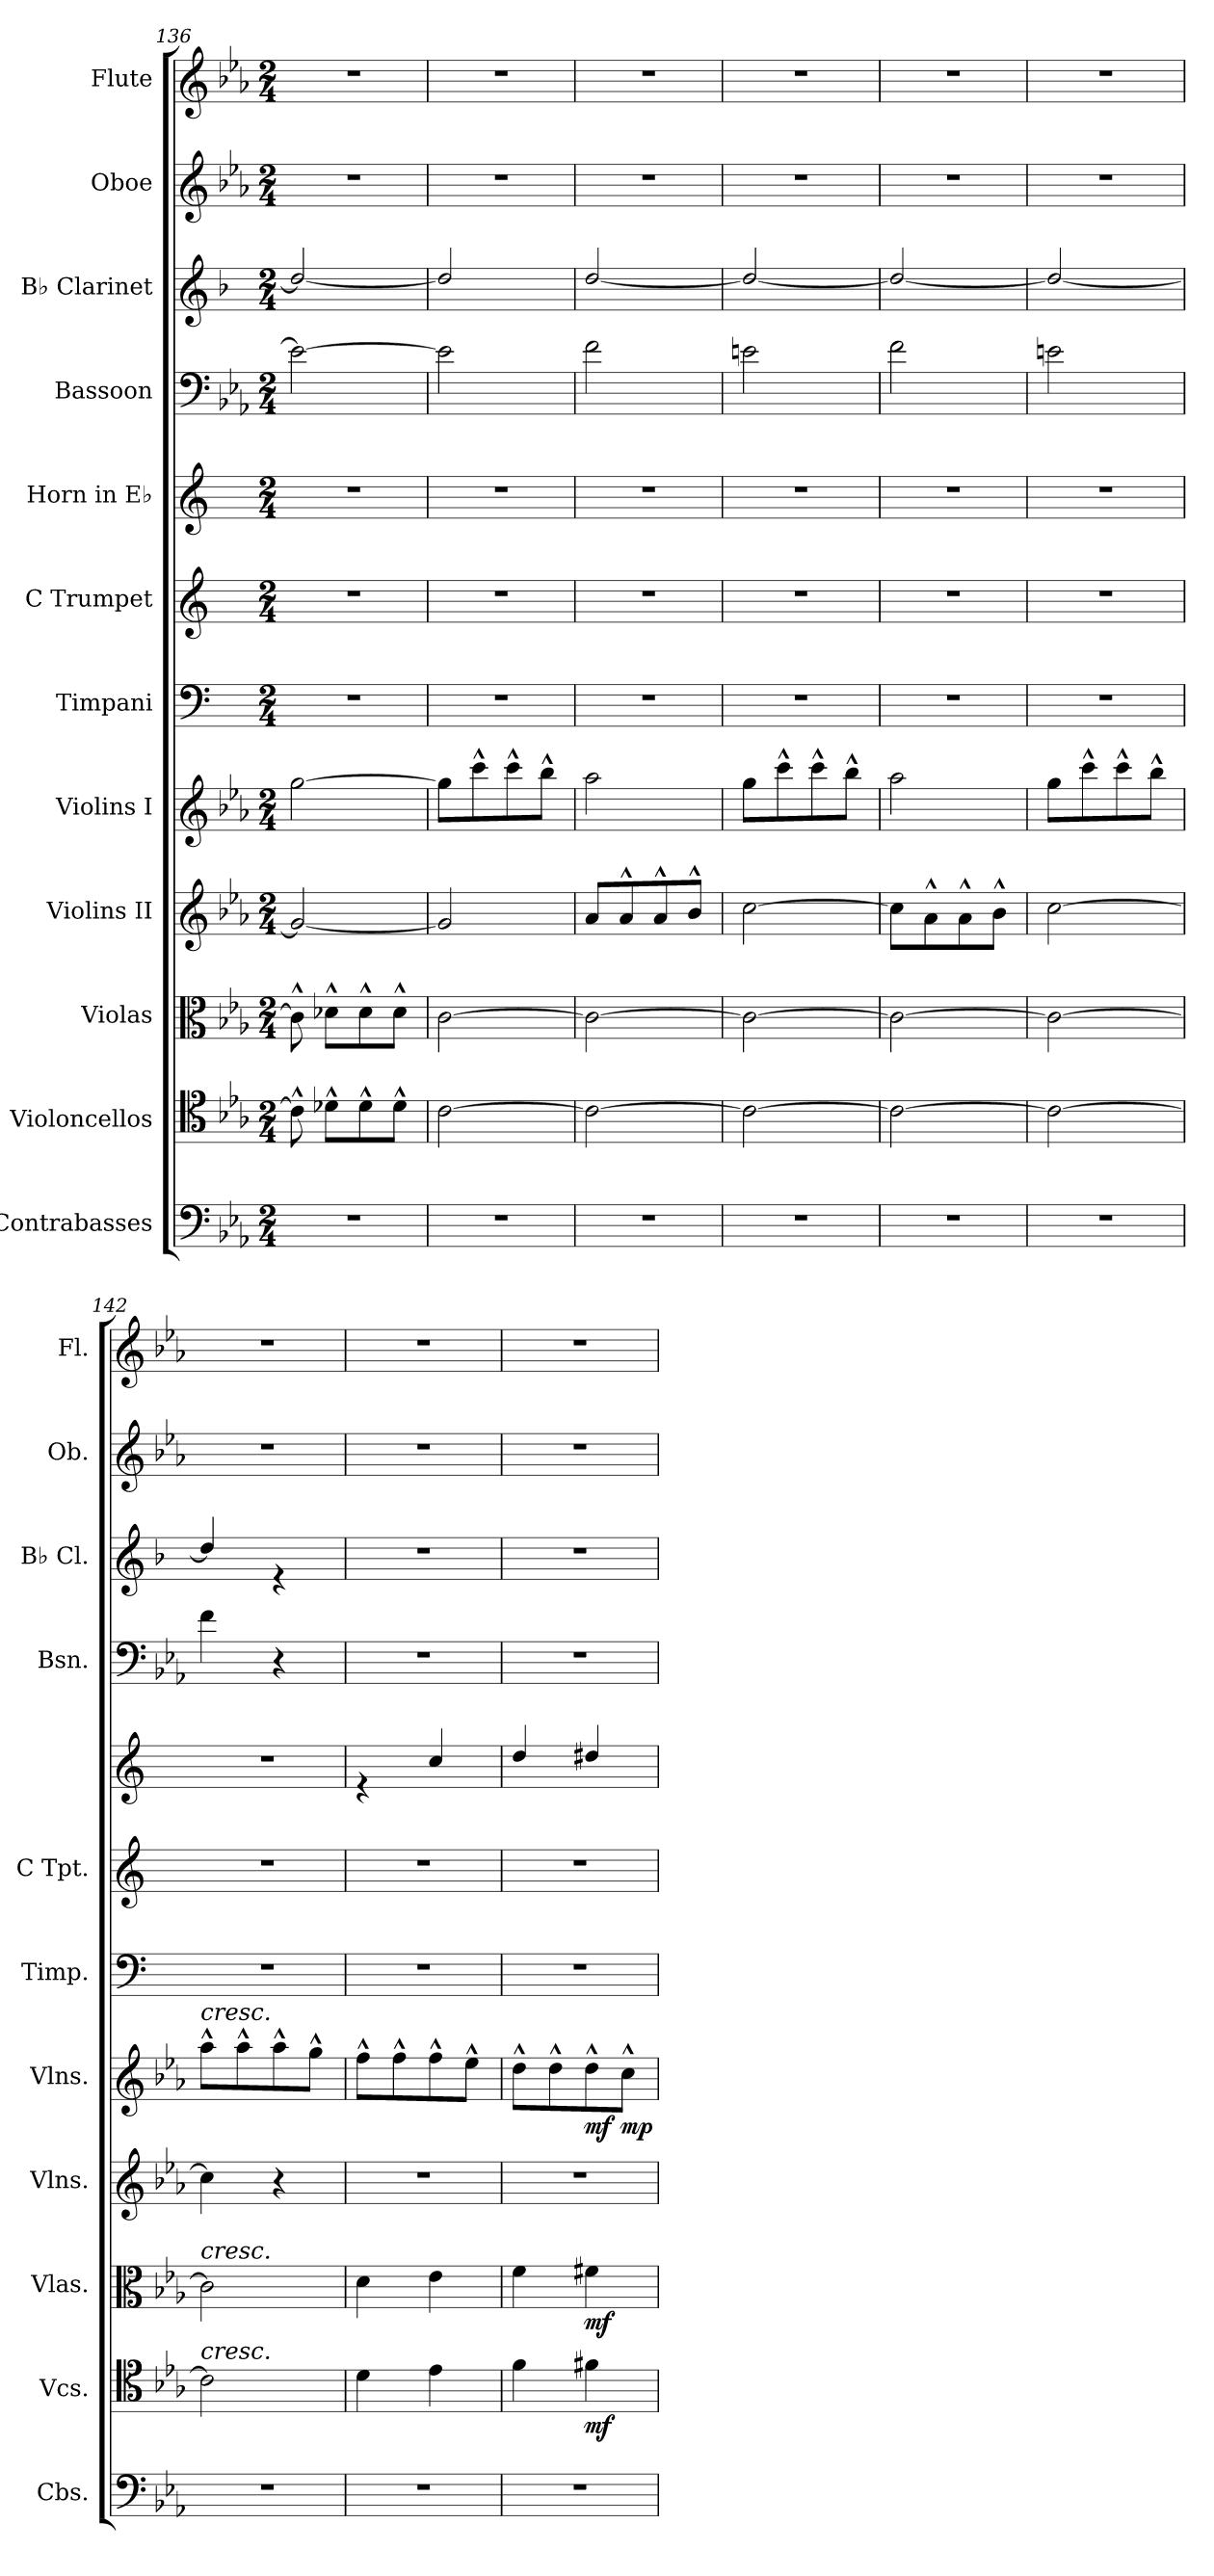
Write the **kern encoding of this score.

**kern	**kern	**dynam	**kern	**dynam	**kern	**kern	**dynam	**kern	**kern	**kern	**kern	**kern	**kern	**kern
*part12	*part11	*part11	*part10	*part10	*part9	*part8	*part8	*part7	*part6	*part5	*part4	*part3	*part2	*part1
*staff12	*staff11	*staff11	*staff10	*staff10	*staff9	*staff8	*staff8	*staff7	*staff6	*staff5	*staff4	*staff3	*staff2	*staff1
*I"Contrabasses	*I"Violoncellos	*	*I"Violas	*	*I"Violins II	*I"Violins I	*	*I"Timpani	*I"C Trumpet	*I"Horn in E♭	*I"Bassoon	*I"B♭ Clarinet	*I"Oboe	*I"Flute
*I'Cbs.	*I'Vcs.	*	*I'Vlas.	*	*I'Vlns.	*I'Vlns.	*	*I'Timp.	*I'C Tpt.	*	*I'Bsn.	*I'B♭ Cl.	*I'Ob.	*I'Fl.
*clefF4	*clefC4	*	*clefC3	*	*clefG2	*clefG2	*	*clefF4	*clefG2	*clefG2	*clefF4	*clefG2	*clefG2	*clefG2
*ITrd7c12	*	*	*	*	*	*	*	*	*	*ITrd4c7	*	*ITrd1c2	*	*
*k[b-e-a-]	*k[b-e-a-]	*	*k[b-e-a-]	*	*k[b-e-a-]	*k[b-e-a-]	*	*k[]	*k[]	*k[b-]	*k[b-e-a-]	*k[b-e-a-]	*k[b-e-a-]	*k[b-e-a-]
*M2/4	*M2/4	*	*M2/4	*	*M2/4	*M2/4	*	*M2/4	*M2/4	*M2/4	*M2/4	*M2/4	*M2/4	*M2/4
=136	=136	=136	=136	=136	=136	=136	=136	=136	=136	=136	=136	=136	=136	=136
2r	8c^^\]	.	8c^^\]	.	2g/_	[2gg\	.	2r	2r	2r	2e\_	2cc/_	2r	2r
.	8d-X^^\L	.	8d-X^^\L	.	.	.	.	.	.	.	.	.	.	.
.	8d-^^\	.	8d-^^\	.	.	.	.	.	.	.	.	.	.	.
.	8d-^^\J	.	8d-^^\J	.	.	.	.	.	.	.	.	.	.	.
=137	=137	=137	=137	=137	=137	=137	=137	=137	=137	=137	=137	=137	=137	=137
2r	[2c\	.	[2c\	.	2g/]	8gg\L]	.	2r	2r	2r	2e\]	2cc/]	2r	2r
.	.	.	.	.	.	8ccc^^\	.	.	.	.	.	.	.	.
.	.	.	.	.	.	8ccc^^\	.	.	.	.	.	.	.	.
.	.	.	.	.	.	8bb-^^\J	.	.	.	.	.	.	.	.
=138	=138	=138	=138	=138	=138	=138	=138	=138	=138	=138	=138	=138	=138	=138
2r	2c\_	.	2c\_	.	8a-/L	2aa-\	.	2r	2r	2r	2f\	[2cc/	2r	2r
.	.	.	.	.	8a-^^/	.	.	.	.	.	.	.	.	.
.	.	.	.	.	8a-^^/	.	.	.	.	.	.	.	.	.
.	.	.	.	.	8b-^^/J	.	.	.	.	.	.	.	.	.
=139	=139	=139	=139	=139	=139	=139	=139	=139	=139	=139	=139	=139	=139	=139
2r	2c\_	.	2c\_	.	[2cc\	8gg\L	.	2r	2r	2r	2en\	2cc/_	2r	2r
.	.	.	.	.	.	8ccc^^\	.	.	.	.	.	.	.	.
.	.	.	.	.	.	8ccc^^\	.	.	.	.	.	.	.	.
.	.	.	.	.	.	8bb-^^\J	.	.	.	.	.	.	.	.
=140	=140	=140	=140	=140	=140	=140	=140	=140	=140	=140	=140	=140	=140	=140
2r	2c\_	.	2c\_	.	8cc\L]	2aa-\	.	2r	2r	2r	2f\	2cc/_	2r	2r
.	.	.	.	.	8a-^^\	.	.	.	.	.	.	.	.	.
.	.	.	.	.	8a-^^\	.	.	.	.	.	.	.	.	.
.	.	.	.	.	8b-^^\J	.	.	.	.	.	.	.	.	.
!!LO:PB:g=z
=141	=141	=141	=141	=141	=141	=141	=141	=141	=141	=141	=141	=141	=141	=141
2r	2c\_	.	2c\_	.	[2cc\	8gg\L	.	2r	2r	2r	2en\	2cc/_	2r	2r
.	.	.	.	.	.	8ccc^^\	.	.	.	.	.	.	.	.
.	.	.	.	.	.	8ccc^^\	.	.	.	.	.	.	.	.
.	.	.	.	.	.	8bb-^^\J	.	.	.	.	.	.	.	.
=142	=142	=142	=142	=142	=142	=142	=142	=142	=142	=142	=142	=142	=142	=142
!	!	!	!	!	!	!LO:TX:a:i:t=cresc.	!	!	!	!	!	!	!	!
!	!	!	!LO:TX:a:i:t=cresc.	!	!	!	!	!	!	!	!	!	!	!
!	!LO:TX:a:i:t=cresc.	!	!	!	!	!	!	!	!	!	!	!	!	!
2r	2c\]	.	2c\]	.	4cc\]	8aa-^^\L	.	2r	2r	2r	4f\	4cc/]	2r	2r
.	.	.	.	.	.	8aa-^^\	.	.	.	.	.	.	.	.
.	.	.	.	.	4r	8aa-^^\	.	.	.	.	4r	4re	.	.
.	.	.	.	.	.	8gg^^\J	.	.	.	.	.	.	.	.
=143	=143	=143	=143	=143	=143	=143	=143	=143	=143	=143	=143	=143	=143	=143
2r	4d\	.	4d\	.	2r	8ff^^\L	.	2r	2r	4re	2r	2r	2r	2r
.	.	.	.	.	.	8ff^^\	.	.	.	.	.	.	.	.
.	4e-\	.	4e-\	.	.	8ff^^\	.	.	.	4f/	.	.	.	.
.	.	.	.	.	.	8ee-^^\J	.	.	.	.	.	.	.	.
=144	=144	=144	=144	=144	=144	=144	=144	=144	=144	=144	=144	=144	=144	=144
2r	4f\	.	4f\	.	2r	8dd^^\L	.	2r	2r	4g/	2r	2r	2r	2r
.	.	.	.	.	.	8dd^^\	.	.	.	.	.	.	.	.
!	!	!LO:DY:b	!	!LO:DY:b	!	!	!LO:DY:b	!	!	!	!	!	!	!
.	4f#X\	mf	4f#X\	mf	.	8dd^^\	mf	.	.	4g#X/	.	.	.	.
!	!	!	!	!	!	!	!LO:DY:b	!	!	!	!	!	!	!
.	.	.	.	.	.	8cc^^\J	mp	.	.	.	.	.	.	.
=	=	=	=	=	=	=	=	=	=	=	=	=	=	=
*-	*-	*-	*-	*-	*-	*-	*-	*-	*-	*-	*-	*-	*-	*-
